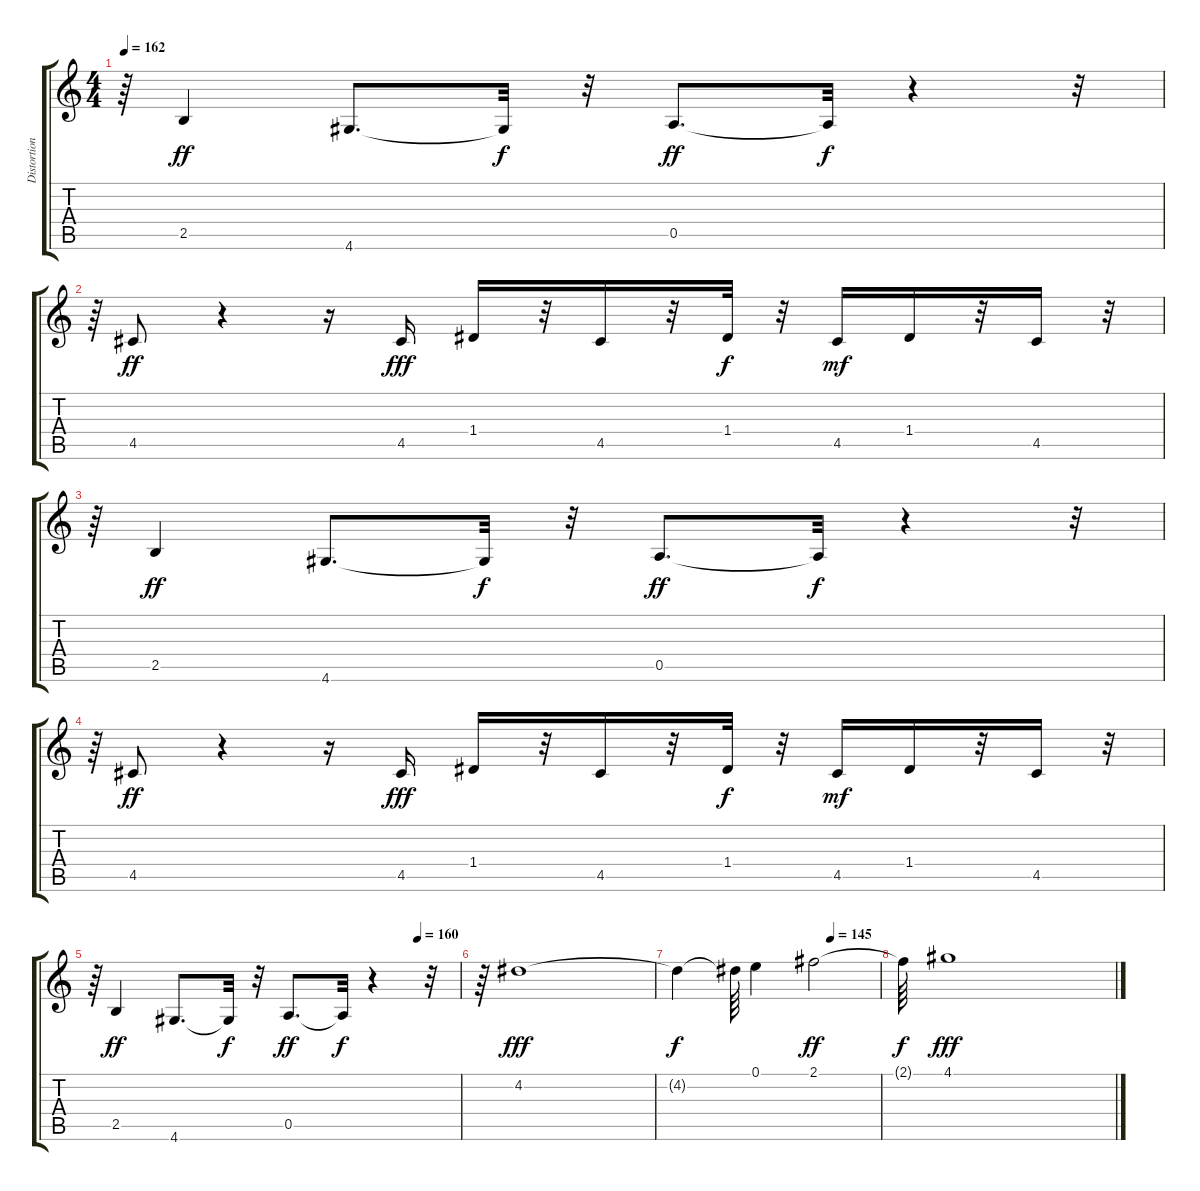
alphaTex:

\track ("Distortion guitar 2" "Distortion") {instrument distortionguitar}
\staff {score tabs}
\tuning (E4 B3 G3 D3 A2 E2) {hide}
\ts (4 4)
\tempo 162
\clef g2
\ks c
r.64{dy mf} 2.5.4{dy ff} 4.6.8{d} 4.6{t}.32{dy f} r.32 0.5.8{d dy ff} 0.5{t}.32{dy f} r.4 r.32 |
r.64 4.5.8{dy ff} r.4 r.16 4.5.16{dy fff} 1.4.16 r.32 4.5.16 r.32 1.4.32{dy f} r.32 4.5.16{dy mf} 1.4.16 r.32 4.5.16 r.32 |
r.64 2.5.4{dy ff} 4.6.8{d} 4.6{t}.32{dy f} r.32 0.5.8{d dy ff} 0.5{t}.32{dy f} r.4 r.32 |
r.64 4.5.8{dy ff} r.4 r.16 4.5.16{dy fff} 1.4.16 r.32 4.5.16 r.32 1.4.32{dy f} r.32 4.5.16{dy mf} 1.4.16 r.32 4.5.16 r.32 |
\tempo (160 0.8854166666666666)
r.64 2.5.4{dy ff} 4.6.8{d} 4.6{t}.32{dy f} r.32 0.5.8{d dy ff} 0.5{t}.32{dy f} r.4 r.32 |
r.64 4.2.1{dy fff} |
\tempo (145 0.7604166666666666)
4.2{t}.4{dy f} 4.2{t}.64 0.1.4 2.1.2{dy ff} |
2.1{t}.64{dy f} 4.1.1{dy fff}
